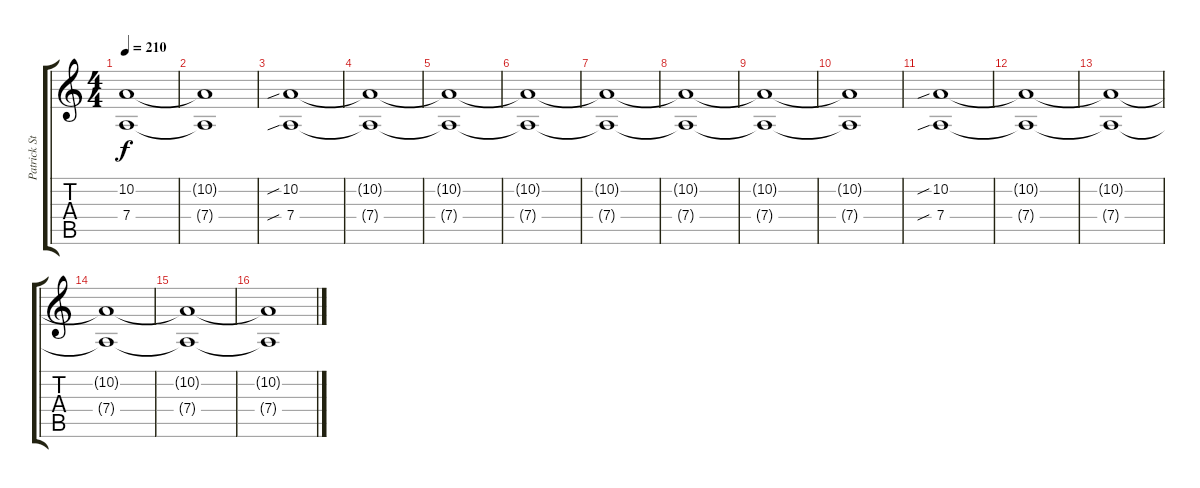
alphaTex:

\track ("Patrick Stump (Backing Vocals)" "Patrick St") {instrument oboe}
\staff {score tabs}
\tuning (E4 B3 G3 D3 A2 E2) {hide}
\ts (4 4)
\tempo 210
\clef g2
\ks c
(10.2{t} 7.4{t}).1{dy f} |
(10.2{t} 7.4{t}).1{volume 6} |
(10.2{sib} 7.4{sib}).1{volume 6} |
(10.2{t} 7.4{t}).1 |
(10.2{t} 7.4{t}).1 |
(10.2{t} 7.4{t}).1 |
(10.2{t} 7.4{t}).1 |
(10.2{t} 7.4{t}).1 |
(10.2{t} 7.4{t}).1 |
(10.2{t} 7.4{t}).1{volume 6} |
(10.2{sib} 7.4{sib}).1{volume 6} |
(10.2{t} 7.4{t}).1 |
(10.2{t} 7.4{t}).1 |
(10.2{t} 7.4{t}).1 |
(10.2{t} 7.4{t}).1 |
(10.2{t} 7.4{t}).1
